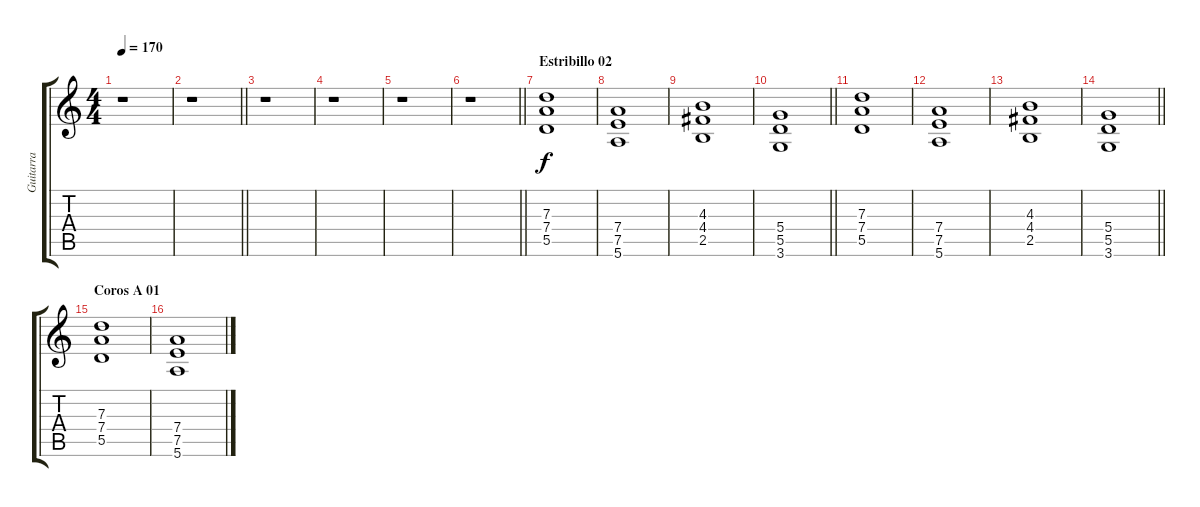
\track ("Guitarra" "Guitarra") {instrument distortionguitar}
\staff {score tabs}
\tuning (E4 B3 G3 D3 A2 E2) {hide}
\ts (4 4)
\tempo 170
\clef g2
\ks c
r.1{dy f} |
\barLineRight lightlight
r.1 |
r.1 |
r.1 |
r.1 |
\barLineRight lightlight
r.1{volume 12} |
\section ("" "Estribillo 02")
(7.3 7.4 5.5).1 |
(7.4 7.5 5.6).1 |
(4.3 4.4 2.5).1 |
\barLineRight lightlight
(5.4 5.5 3.6).1 |
(7.3 7.4 5.5).1 |
(7.4 7.5 5.6).1 |
(4.3 4.4 2.5).1 |
\barLineRight lightlight
(5.4 5.5 3.6).1 |
\section ("" "Coros A 01")
(7.3 7.4 5.5).1 |
(7.4 7.5 5.6).1
